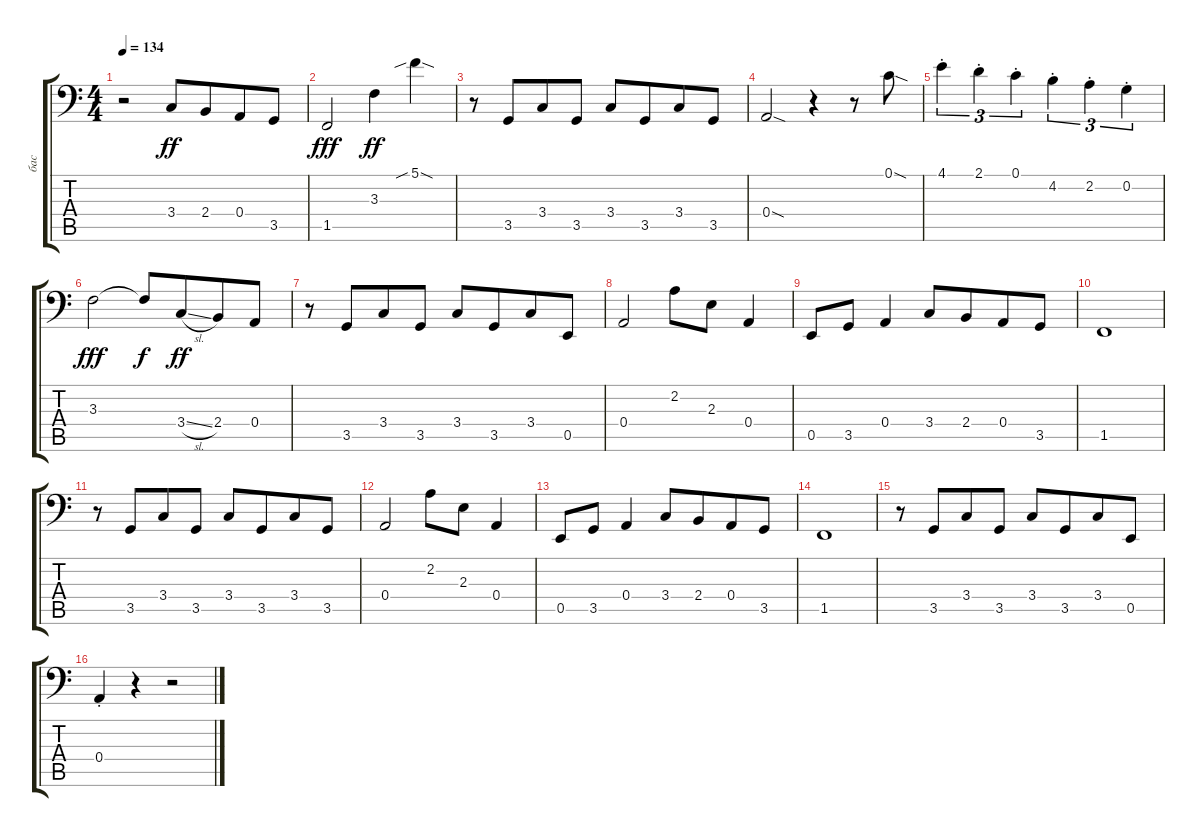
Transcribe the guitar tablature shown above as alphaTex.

\track ("бас" "бас") {instrument electricbassfinger}
\staff {score tabs}
\tuning (C3 G2 D2 A1 E1 B0) {hide}
\ts (4 4)
\tempo 134
\clef f4
\ks aminor
r.2{dy ff} 3.4.8 2.4.8{beam merge} 0.4.8 3.5.8 |
1.5.2{dy fff} 3.3.4{dy ff} 5.1{sib sod}.4 |
r.8 3.5.8{beam merge} 3.4.8 3.5.8 3.4.8 3.5.8{beam merge} 3.4.8 3.5.8 |
0.4{sod}.2 r.4 r.8 0.1{sod}.8 |
4.1{st}.4{tu (3 2)} 2.1{st}.4{tu (3 2)} 0.1{st}.4{tu (3 2)} 4.2{st}.4{tu (3 2)} 2.2{st}.4{tu (3 2)} 0.2{st}.4{tu (3 2)} |
3.3.2{dy fff} 3.3{t}.8{dy f} 3.4{sl}.8{dy ff beam merge} 2.4.8 0.4.8 |
r.8 3.5.8{beam merge} 3.4.8 3.5.8 3.4.8 3.5.8{beam merge} 3.4.8 0.5.8 |
0.4.2 2.2.8 2.3.8 0.4.4 |
0.5.8 3.5.8 0.4.4 3.4.8 2.4.8{beam merge} 0.4.8 3.5.8 |
1.5.1 |
r.8 3.5.8{beam merge} 3.4.8 3.5.8 3.4.8 3.5.8{beam merge} 3.4.8 3.5.8 |
0.4.2 2.2.8 2.3.8 0.4.4 |
0.5.8 3.5.8 0.4.4 3.4.8 2.4.8{beam merge} 0.4.8 3.5.8 |
1.5.1 |
r.8 3.5.8{beam merge} 3.4.8 3.5.8 3.4.8 3.5.8{beam merge} 3.4.8 0.5.8 |
0.4{st}.4 r.4 r.2
